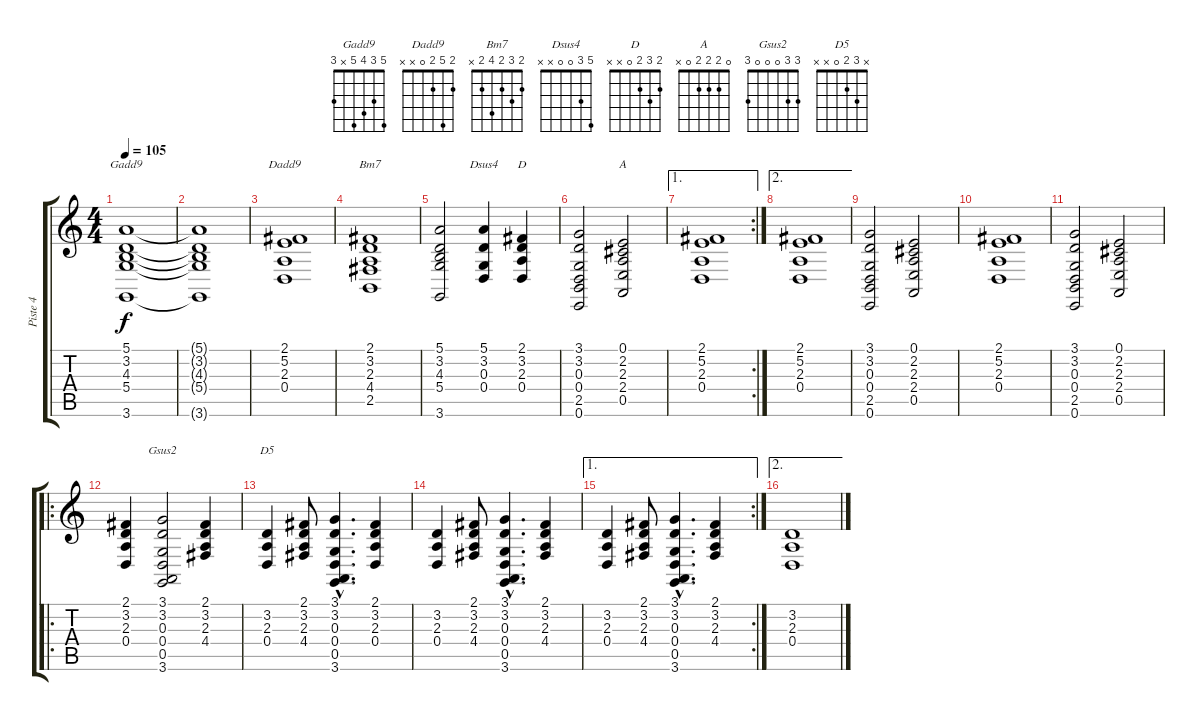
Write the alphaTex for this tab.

\track ("Piste 4" "Piste 4") {instrument synthstrings2}
\staff {score tabs}
\tuning (E4 B3 G3 D3 A2 E2) {hide}
\chord ("Gadd9" 5 3 4 5 x 3)
\chord ("Dadd9" 2 5 2 0 x x)
\chord ("Bm7" 2 3 2 4 2 x)
\chord ("Dsus4" 5 3 0 0 x x)
\chord ("D" 2 3 2 0 x x)
\chord ("A" 0 2 2 2 0 x)
\chord ("Gsus2" 3 3 0 0 0 3)
\chord ("D5" x 3 2 0 x x)
\ts (4 4)
\tempo 105
\clef g2
\ks c
(5.1 3.2 4.3 5.4 3.6).1{ch "Gadd9" dy f} |
(5.1{t} 3.2{t} 4.3{t} 5.4{t} 3.6{t}).1 |
(2.1 5.2 2.3 0.4).1{ch "Dadd9"} |
(2.1 3.2 2.3 4.4 2.5).1{ch "Bm7"} |
(5.1 3.2 4.3 5.4 3.6).2 (5.1 3.2 0.3 0.4).4{ch "Dsus4"} (2.1 3.2 2.3 0.4).4{ch "D"} |
(3.1 3.2 0.3 0.4 2.5 0.6).2 (0.1 2.2 2.3 2.4 0.5).2{ch "A"} |
\ae 1
\rc 2
(2.1 5.2 2.3 0.4).1 |
\ae 2
(2.1 5.2 2.3 0.4).1 |
(3.1 3.2 0.3 0.4 2.5 0.6).2 (0.1 2.2 2.3 2.4 0.5).2 |
(2.1 5.2 2.3 0.4).1 |
(3.1 3.2 0.3 0.4 2.5 0.6).2 (0.1 2.2 2.3 2.4 0.5).2 |
\ro
(2.1 3.2 2.3 0.4).4 (3.1 3.2 0.3 0.4 0.5 3.6).2{ch "Gsus2"} (2.1 3.2 2.3 4.4).4 |
(3.2 2.3 0.4).4{ch "D5"} (2.1 3.2 2.3 4.4).8 (3.1{hac} 3.2{hac} 0.3{hac} 0.4{hac} 0.5{hac} 3.6{hac}).4{d} (2.1 3.2 2.3 0.4).4 |
(3.2 2.3 0.4).4 (2.1 3.2 2.3 4.4).8 (3.1{hac} 3.2{hac} 0.3{hac} 0.4{hac} 0.5{hac} 3.6{hac}).4{d} (2.1 3.2 2.3 4.4).4 |
\ae 1
\rc 2
(3.2 2.3 0.4).4 (2.1 3.2 2.3 4.4).8 (3.1{hac} 3.2{hac} 0.3{hac} 0.4{hac} 0.5{hac} 3.6{hac}).4{d} (2.1 3.2 2.3 4.4).4 |
\ae 2
(3.2 2.3 0.4).1
